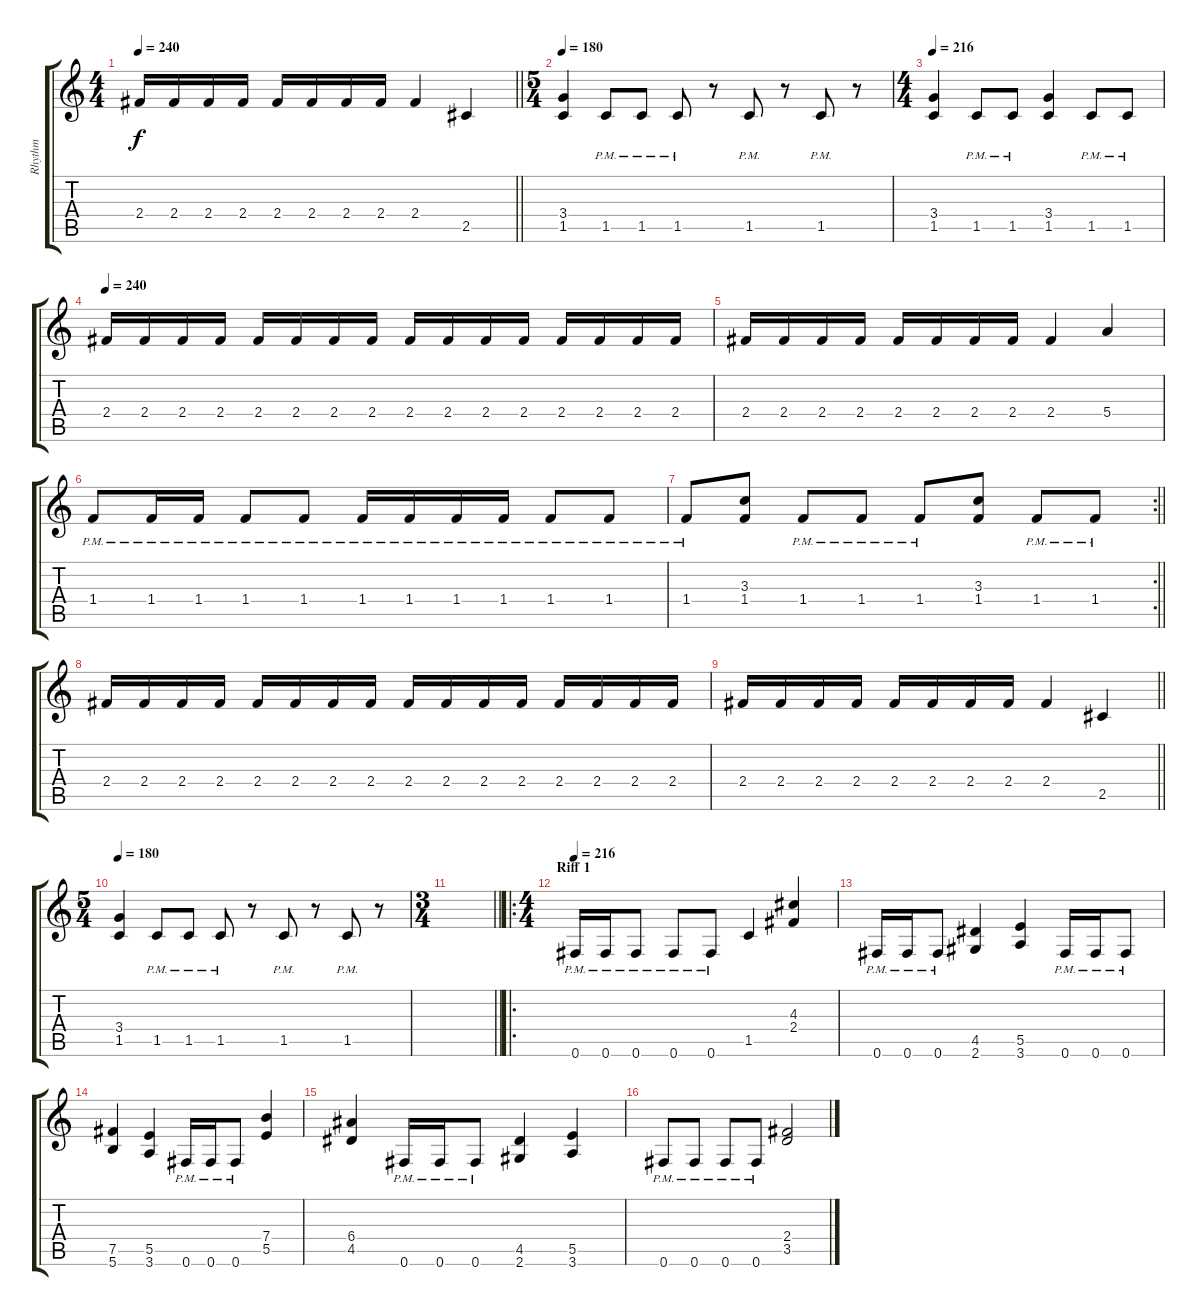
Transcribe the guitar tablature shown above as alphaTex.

\track ("Rhythm" "Rhythm") {instrument distortionguitar}
\staff {score tabs}
\tuning (Gb4 Db4 A3 E3 B2 Gb2) {hide}
\ts (4 4)
\tempo 240
\clef g2
\barLineRight lightlight
\ks c
2.4.16{dy f} 2.4.16 2.4.16 2.4.16 2.4.16 2.4.16 2.4.16 2.4.16 2.4.4 2.5.4 |
\ts (5 4)
\tempo 180
(3.4 1.5).4 1.5{pm}.8 1.5{pm}.8 1.5{pm}.8 r.8 1.5{pm}.8 r.8 1.5{pm}.8 r.8 |
\ts (4 4)
\tempo 216
(3.4 1.5).4 1.5{pm}.8 1.5{pm}.8 (3.4 1.5).4 1.5{pm}.8 1.5{pm}.8 |
\tempo 240
2.4.16 2.4.16 2.4.16 2.4.16 2.4.16 2.4.16 2.4.16 2.4.16 2.4.16 2.4.16 2.4.16 2.4.16 2.4.16 2.4.16 2.4.16 2.4.16 |
2.4.16 2.4.16 2.4.16 2.4.16 2.4.16 2.4.16 2.4.16 2.4.16 2.4.4 5.4.4 |
1.4{pm}.8 1.4{pm}.16 1.4{pm}.16 1.4{pm}.8 1.4{pm}.8 1.4{pm}.16 1.4{pm}.16 1.4{pm}.16 1.4{pm}.16 1.4{pm}.8 1.4{pm}.8 |
\rc 2
\barLineRight lightlight
1.4{pm}.8 (3.3 1.4).8 1.4{pm}.8 1.4{pm}.8 1.4{pm}.8 (3.3 1.4).8 1.4{pm}.8 1.4{pm}.8 |
2.4.16 2.4.16 2.4.16 2.4.16 2.4.16 2.4.16 2.4.16 2.4.16 2.4.16 2.4.16 2.4.16 2.4.16 2.4.16 2.4.16 2.4.16 2.4.16 |
\barLineRight lightlight
2.4.16 2.4.16 2.4.16 2.4.16 2.4.16 2.4.16 2.4.16 2.4.16 2.4.4 2.5.4 |
\ts (5 4)
\tempo 180
(3.4 1.5).4 1.5{pm}.8 1.5{pm}.8 1.5{pm}.8 r.8 1.5{pm}.8 r.8 1.5{pm}.8 r.8 |
\ts (3 4)
\barLineRight lightlight
|
\ro
\ts (4 4)
\section ("" "Riff 1")
\tempo 216
0.6{pm}.16 0.6{pm}.16 0.6{pm}.8 0.6{pm}.8 0.6{pm}.8 1.5.4 (4.3 2.4).4 |
0.6{pm}.16 0.6{pm}.16 0.6{pm}.8 (4.5 2.6).4 (5.5 3.6).4 0.6{pm}.16 0.6{pm}.16 0.6{pm}.8 |
(7.5 5.6).4 (5.5 3.6).4 0.6{pm}.16 0.6{pm}.16 0.6{pm}.8 (7.4 5.5).4 |
(6.4 4.5).4 0.6{pm}.16 0.6{pm}.16 0.6{pm}.8 (4.5 2.6).4 (5.5 3.6).4 |
0.6{pm}.8 0.6{pm}.8 0.6{pm}.8 0.6{pm}.8 (2.4 3.5).2
